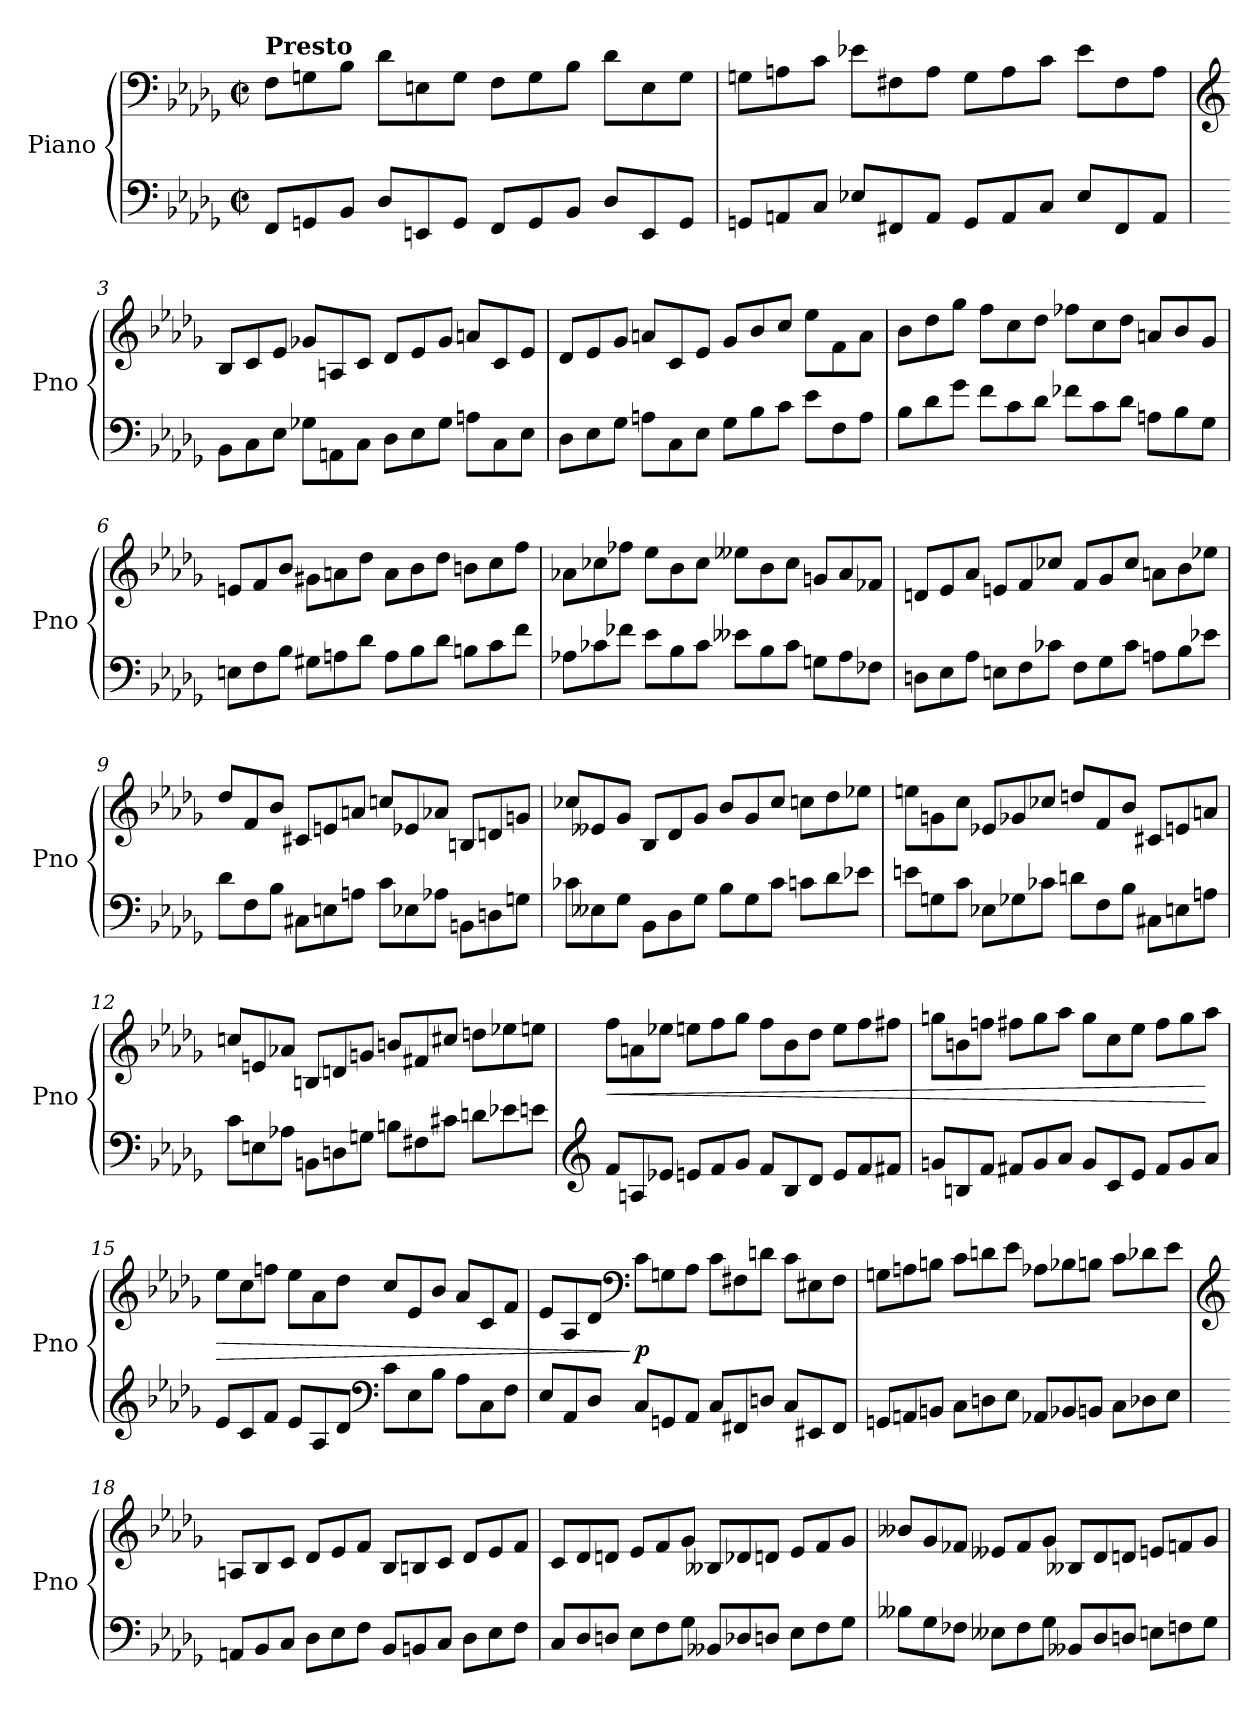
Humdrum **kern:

**kern	**kern	**dynam
*part1	*part1	*part1
*staff2	*staff1	*staff1/2
*I"Piano	*	*
*I'Pno	*	*
*clefF4	*clefF4	*
*k[b-e-a-d-g-]	*k[b-e-a-d-g-]	*
*M4/4	*M4/4	*
*met(c|)	*met(c|)	*
*Xtuplet	*Xtuplet	*
=1	=1	=1
!	!LO:TX:a:B:t=Presto	!
!	!	!LO:DY:b
12FF/L	12F\L	other-dynamics
12GGn/	12Gn\	.
12BB-/J	12B-\J	.
12D-/L	12d-\L	.
12EEn/	12En\	.
12GG/J	12G\J	.
12FF/L	12F\L	.
12GG/	12G\	.
12BB-/J	12B-\J	.
12D-/L	12d-\L	.
12EE/	12E\	.
12GG/J	12G\J	.
=2	=2	=2
12GGn/L	12Gn\L	.
12AAn/	12An\	.
12C/J	12c\J	.
12E-X/L	12e-X\L	.
12FF#X/	12F#X\	.
12AA/J	12A\J	.
12GG/L	12G\L	.
12AA/	12A\	.
12C/J	12c\J	.
12E-/L	12e-\L	.
12FF#/	12F#\	.
12AA/J	12A\J	.
=3	=3	=3
*	*clefG2	*
12BB-\L	12B-/L	.
12C\	12c/	.
12E-\J	12e-/J	.
12G-X\L	12g-X/L	.
12AAn\	12An/	.
12C\J	12c/J	.
12D-\L	12d-/L	.
12E-\	12e-/	.
12G-\J	12g-/J	.
12An\L	12an/L	.
12C\	12c/	.
12E-\J	12e-/J	.
!!LO:LB:g=z
=4	=4	=4
12D-\L	12d-/L	.
12E-\	12e-/	.
12G-\J	12g-/J	.
12An\L	12an/L	.
12C\	12c/	.
12E-\J	12e-/J	.
12G-\L	12g-/L	.
12B-\	12b-/	.
12c\J	12cc/J	.
12e-\L	12ee-\L	.
12F\	12f\	.
12A\J	12a\J	.
=5	=5	=5
12B-\L	12b-\L	.
12d-\	12dd-\	.
12g-\J	12gg-\J	.
12f\L	12ff\L	.
12c\	12cc\	.
12d-\J	12dd-\J	.
12f-X\L	12ff-X\L	.
12c\	12cc\	.
12d-\J	12dd-\J	.
12An\L	12an/L	.
12B-\	12b-/	.
12G-\J	12g-/J	.
=6	=6	=6
12En\L	12en/L	.
12F\	12f/	.
12B-\J	12b-/J	.
12G#X\L	12g#X\L	.
12An\	12an\	.
12d-\J	12dd-\J	.
12A\L	12a\L	.
12B-\	12b-\	.
12d-\J	12dd-\J	.
12Bn\L	12bn\L	.
12c\	12cc\	.
12f\J	12ff\J	.
!!LO:LB:g=z
=7	=7	=7
12A-X\L	12a-X\L	.
12c-X\	12cc-X\	.
12f-X\J	12ff-X\J	.
12e-\L	12ee-\L	.
12B-\	12b-\	.
12c-\J	12cc-\J	.
12e--X\L	12ee--X\L	.
12B-\	12b-\	.
12c-\J	12cc-\J	.
12Gn\L	12gn/L	.
12A-\	12a-/	.
12F-X\J	12f-X/J	.
=8	=8	=8
12Dn\L	12dn/L	.
12E-\	12e-/	.
12A-\J	12a-/J	.
12En\L	12en/L	.
12F\	12f/	.
12c-X\J	12cc-X/J	.
12F\L	12f/L	.
12G-\	12g-/	.
12c-\J	12cc-/J	.
12An\L	12an\L	.
12B-\	12b-\	.
12e-X\J	12ee-X\J	.
=9	=9	=9
12d-\L	12dd-/L	.
12F\	12f/	.
12B-\J	12b-/J	.
12C#X\L	12c#X/L	.
12En\	12en/	.
12An\J	12an/J	.
12c\L	12ccn/L	.
12E-X\	12e-X/	.
12A-X\J	12a-X/J	.
12BBn\L	12Bn/L	.
12Dn\	12dn/	.
12Gn\J	12gn/J	.
!!LO:LB:g=z
=10	=10	=10
12c-X\L	12cc-X/L	.
12E--X\	12e--X/	.
12G-\J	12g-/J	.
12BB-\L	12B-/L	.
12D-\	12d-/	.
12G-\J	12g-/J	.
12B-\L	12b-/L	.
12G-\	12g-/	.
12c-\J	12cc-/J	.
12cn\L	12ccn\L	.
12d-\	12dd-\	.
12e-X\J	12ee-X\J	.
=11	=11	=11
12en\L	12een\L	.
12Gn\	12gn\	.
12c\J	12cc\J	.
12E-X\L	12e-X/L	.
12G-X\	12g-X/	.
12c-X\J	12cc-X/J	.
12dn\L	12ddn/L	.
12F\	12f/	.
12B-\J	12b-/J	.
12C#X\L	12c#X/L	.
12En\	12en/	.
12An\J	12an/J	.
!!LO:LB:g=z
=12	=12	=12
12c\L	12ccn/L	.
12En\	12en/	.
12A-X\J	12a-X/J	.
12BBn\L	12Bn/L	.
12Dn\	12dn/	.
12Gn\J	12gn/J	.
12Bn\L	12bn/L	.
12F#X\	12f#X/	.
12c#X\J	12cc#X/J	.
12dn\L	12ddn\L	.
12e-X\	12ee-X\	.
12en\J	12een\J	.
=13	=13	=13
*clefG2	*	*
!	!	!LO:HP:b
12f/L	12ff\L	<
12An/	12an\	.
12e-X/J	12ee-X\J	.
12en/L	12een\L	.
12f/	12ff\	.
12g-/J	12gg-\J	.
12f/L	12ff\L	.
12B-/	12b-\	.
12d-/J	12dd-\J	.
12e/L	12ee\L	.
12f/	12ff\	.
12f#X/J	12ff#X\J	.
=14	=14	=14
12gn/L	12ggn\L	.
12Bn/	12bn\	.
12f/J	12ffn\J	.
12f#X/L	12ff#X\L	.
12g/	12gg\	.
12a-/J	12aa-\J	.
12g/L	12gg\L	.
12c/	12cc\	.
12e-/J	12ee-\J	.
12f#/L	12ff#\L	.
12g/	12gg\	.
12a-/J	12aa-\J	[
!!LO:PB:g=z
=15	=15	=15
!	!	!LO:HP:b
12e-/L	12ee-\L	>
12c/	12cc\	.
12f/J	12ffn\J	.
12e-/L	12ee-\L	.
12A-/	12a-\	.
12d-/J	12dd-\J	.
*clefF4	*	*
12c\L	12cc/L	.
12E-\	12e-/	.
12B-\J	12b-/J	.
12A-\L	12a-/L	.
12C\	12c/	.
12F\J	12f/J	.
=16	=16	=16
12E-/L	12e-/L	.
12AA-/	12A-/	.
12D-/J	12d-/J	.
*	*clefF4	*
!	!	!LO:DY:n=1:b
12C/L	12c\L	] p
12GGn/	12Gn\	.
12AA-/J	12A-\J	.
12C/L	12c\L	.
12FF#X/	12F#X\	.
12Dn/J	12dn\J	.
12C/L	12c\L	.
12EE#X/	12E#X\	.
12FF#/J	12F#\J	.
=17	=17	=17
12GGn/L	12Gn\L	.
12AAn/	12An\	.
12BBn/J	12Bn\J	.
12C\L	12c\L	.
12Dn\	12dn\	.
12E-\J	12e-\J	.
12AA-X/L	12A-X\L	.
12BB-X/	12B-X\	.
12BBn/J	12Bn\J	.
12C\L	12c\L	.
12D-X\	12d-X\	.
12E-\J	12e-\J	.
!!LO:LB:g=z
=18	=18	=18
*	*clefG2	*
12AAn/L	12An/L	.
12BB-/	12B-/	.
12C/J	12c/J	.
12D-\L	12d-/L	.
12E-\	12e-/	.
12F\J	12f/J	.
12BB-/L	12B-/L	.
12BBn/	12Bn/	.
12C/J	12c/J	.
12D-\L	12d-/L	.
12E-\	12e-/	.
12F\J	12f/J	.
=19	=19	=19
12C/L	12c/L	.
12D-/	12d-/	.
12Dn/J	12dn/J	.
12E-\L	12e-/L	.
12F\	12f/	.
12G-\J	12g-/J	.
12BB--X/L	12B--X/L	.
12D-X/	12d-X/	.
12Dn/J	12dn/J	.
12E-\L	12e-/L	.
12F\	12f/	.
12G-\J	12g-/J	.
=20	=20	=20
12B--X\L	12b--X/L	.
12G-\	12g-/	.
12F-X\J	12f-X/J	.
12E--X\L	12e--X/L	.
12F-\	12f-/	.
12G-\J	12g-/J	.
12BB--X/L	12B--X/L	.
12D-/	12d-/	.
12Dn/J	12dn/J	.
12En\L	12en/L	.
12Fn\	12fn/	.
12G-\J	12g-/J	.
=	=	=
*-	*-	*-
